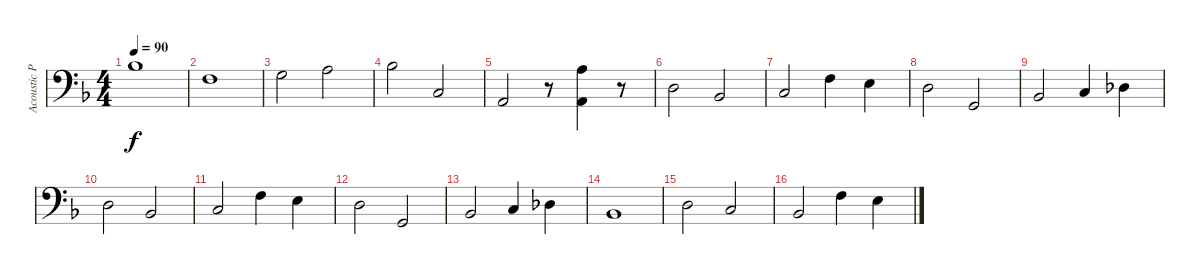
\track ("Acoustic Piano (Staff 2)" "Acoustic P") {instrument acousticgrandpiano}
\staff {score}
\tuning (E4 B3 G3 D3 A2 E2 B1) {hide}
\ts (4 4)
\tempo 90
\clef f4
\ks f
3.3.1{dy f} |
3.4.1 |
0.3.2 2.3.2 |
3.3.2 3.5.2 |
0.5.2 r.8 (2.3 0.5).4 r.8 |
0.4.2 1.5.2 |
3.5.2 3.4.4 2.4.4 |
0.4.2 3.6.2 |
1.5.2 3.5.4 4.5.4 |
0.4.2 1.5.2 |
3.5.2 3.4.4 2.4.4 |
0.4.2 3.6.2 |
1.5.2 3.5.4 4.5.4 |
1.5.1 |
0.4.2 3.5.2 |
1.5.2 3.4.4 2.4.4
